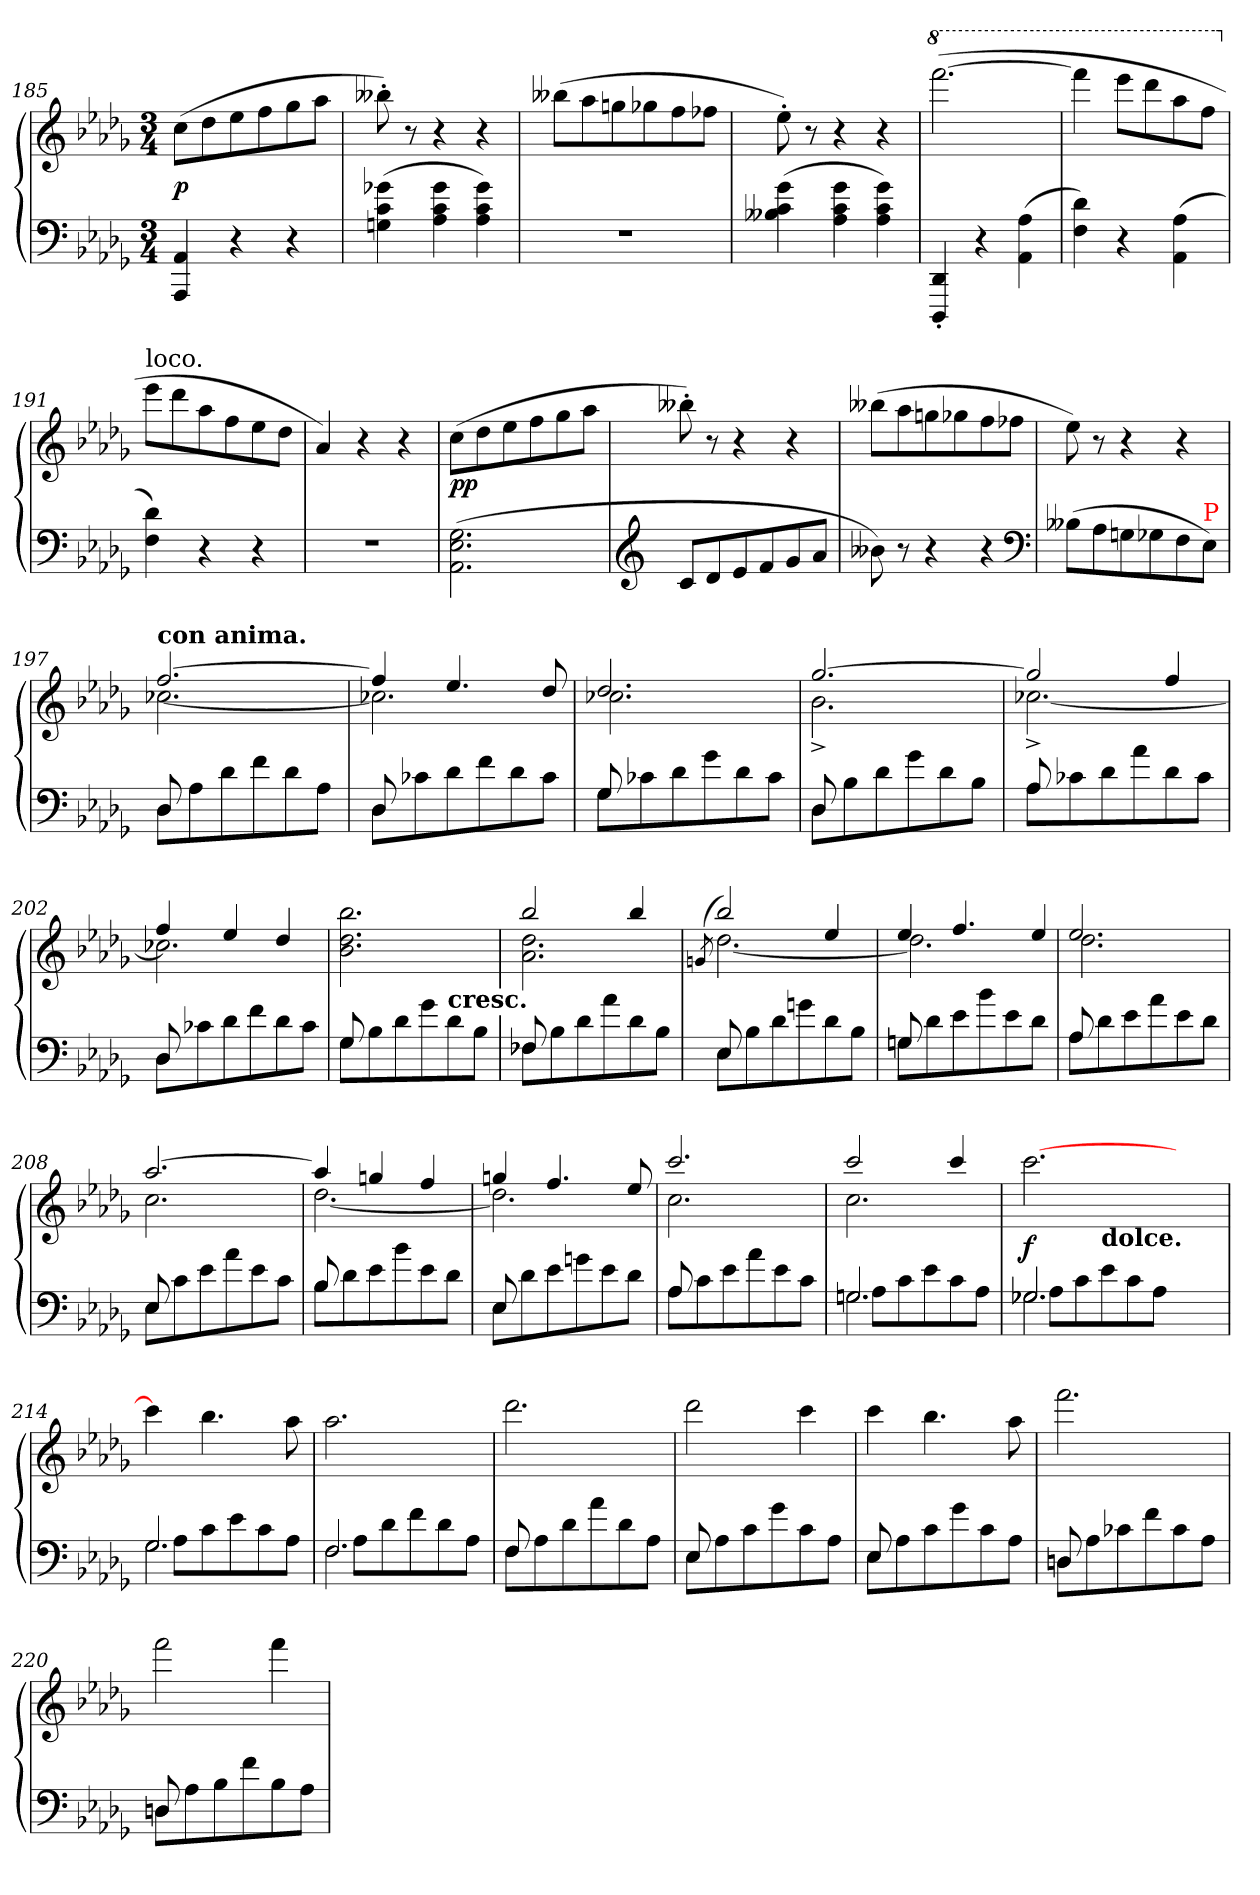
**kern	**kern	**dynam
*part1	*part1	*part1
*staff2	*staff1	*staff1/2
*clefF4	*clefG2	*
*k[b-e-a-d-g-]	*k[b-e-a-d-g-]	*
*b-:	*b-:	*
*M3/4	*M3/4	*
=185	=185	=185
4AA- 4AAA-	(>8ccL	p
.	8dd-	.
4r	8ee-	.
.	8ff	.
4r	8gg-	.
.	8aa-J	.
=186	=186	=186
(4g-X 4c 4Gn	8bb--X'>)	.
.	8r	.
4g- 4c 4A-	4r	.
4g- 4c 4A-)	4r	.
=187	=187	=187
2.rF	(8bb--XL	.
.	8aa-	.
.	8ggn	.
.	8gg-X	.
.	8ff	.
.	8ff-XJ	.
=188	=188	=188
(>4g- 4c 4B--X	8ee-'>)	.
.	8r	.
4g- 4c 4A-	4r	.
4g- 4c 4A-)	4r	.
=189	=189	=189
*	*8va	*
4DD-'< 4DDD-'<	(>[2.ffff	.
4r	.	.
(>4A- 4AA-	.	.
=190	=190	=190
4d- 4F)	4ffff]	.
4r	8eeee-L	.
.	8dddd-	.
(4A- 4AA-	8aaa-	.
.	8fffJ	.
=191	=191	=191
*	*X8va	*
!	!LO:TX:a:t=loco.	!
4d- 4F)	8eee-L	.
.	8ddd-	.
4r	8aa-	.
.	8ff	.
4r	8ee-	.
.	8dd-J	.
=192	=192	=192
2.rF	4a-)	.
.	4r	.
.	4r	.
=193	=193	=193
(>2.G- 2.E- 2.AA-	(>8ccL	pp
.	8dd-	.
.	8ee-	.
.	8ff	.
.	8gg-	.
.	8aa-J	.
=194	=194	=194
*clefG2	*	*
8cL	8bb--X'>)	.
8d-	8r	.
8e-	4r	.
8f	.	.
8g-	4r	.
8a-J	.	.
=195	=195	=195
8b--X)	(8bb--XL	.
8r	8aa-	.
4r	8ggn	.
.	8gg-X	.
4r	8ff	.
.	8ff-XJ	.
*clefF4	*	*
=196	=196	=196
(8B--XL	8ee-)	.
8A-	8r	.
8Gn	4r	.
8G-X	.	.
8F	4r	.
!LO:TX:a:color=red:t=P	!	!
8E-J)	.	.
=197	=197	=197
*^	*^	*
!	!	!LO:TX:a:B:t=con anima.	!	!
8D-	8D-L	[2.ff	[2.cc-X	.
8ryy	8A-	.	.	.
2ryy	8d-	.	.	.
.	8f	.	.	.
.	8d-	.	.	.
.	8A-J	.	.	.
=198	=198	=198	=198	=198
8D-	8D-L	4ff]	2.cc-X]	.
8ryy	8c-X	.	.	.
2ryy	8d-	4.ee-	.	.
.	8f	.	.	.
.	8d-	.	.	.
.	8c-J	8dd-	.	.
=199	=199	=199	=199	=199
8G-	8G-L	2.dd-	2.cc-X	.
8ryy	8c-X	.	.	.
2ryy	8d-	.	.	.
.	8g-	.	.	.
.	8d-	.	.	.
.	8c-J	.	.	.
=200	=200	=200	=200	=200
8D-	8D-L	[2.gg-	2.b-^<	.
8ryy	8B-	.	.	.
2ryy	8d-	.	.	.
.	8g-	.	.	.
.	8d-	.	.	.
.	8B-J	.	.	.
=201	=201	=201	=201	=201
8A-	8A-L	2gg-]	[2.cc-X^<	.
8ryy	8c-X	.	.	.
2ryy	8d-	.	.	.
.	8a-	.	.	.
.	8d-	4ff	.	.
.	8c-J	.	.	.
=202	=202	=202	=202	=202
8D-	8D-L	4ff	2.cc-X]	.
8ryy	8c-X	.	.	.
2ryy	8d-	4ee-	.	.
.	8f	.	.	.
.	8d-	4dd-	.	.
.	8c-J	.	.	.
=203	=203	=203	=203	=203
8G-	8G-L	2.bb- 2.dd- 2.b-	2ryy	.
8ryy	8B-	.	.	.
2ryy	8d-	.	.	.
.	8g-	.	.	.
!	!	!	!LO:TX:c:B:t=cresc.	!
.	8d-	.	4ryy	.
.	8B-J	.	.	.
=204	=204	=204	=204	=204
8F-X	8F-XL	2bb-	2.dd- 2.a-	.
8ryy	8B-	.	.	.
2ryy	8d-	.	.	.
.	8a-	.	.	.
.	8d-	4bb-	.	.
.	8B-J	.	.	.
=205	=205	=205	=205	=205
.	.	(>8qgn/	.	.
8E-	8E-L	2bb-)	[2.dd-	.
8ryy	8B-	.	.	.
2ryy	8d-	.	.	.
.	8gn	.	.	.
.	8d-	4ee-	.	.
.	8B-J	.	.	.
=206	=206	=206	=206	=206
8Gn	8GnL	4ee-	2.dd-]	.
8ryy	8d-	.	.	.
2ryy	8e-	4.ff	.	.
.	8b-	.	.	.
.	8e-	.	.	.
!	!	!LO:N:vis=4	!	!
.	8d-J	8ee-	.	.
=207	=207	=207	=207	=207
8A-	8A-L	2.ee-	2.dd-	.
8ryy	8d-	.	.	.
2ryy	8e-	.	.	.
.	8a-	.	.	.
.	8e-	.	.	.
.	8d-J	.	.	.
=208	=208	=208	=208	=208
8E-	8E-L	[2.aa-	2.cc	.
8ryy	8c	.	.	.
2ryy	8e-	.	.	.
.	8a-	.	.	.
.	8e-	.	.	.
.	8cJ	.	.	.
=209	=209	=209	=209	=209
8B-	8B-L	4aa-]	[2.dd-	.
8ryy	8d-	.	.	.
2ryy	8e-	4ggn	.	.
.	8b-	.	.	.
.	8e-	4ff	.	.
.	8d-J	.	.	.
=210	=210	=210	=210	=210
8E-	8E-L	4ggn	2.dd-]	.
8ryy	8d-	.	.	.
2ryy	8e-	4.ff	.	.
.	8gn	.	.	.
.	8e-	.	.	.
.	8d-J	8ee-	.	.
=211	=211	=211	=211	=211
8A-	8A-L	2.ccc	2.cc	.
8ryy	8c	.	.	.
2ryy	8e-	.	.	.
.	8a-	.	.	.
.	8e-	.	.	.
.	8cJ	.	.	.
=212	=212	=212	=212	=212
!	!LO:N:vis=2.	!	!	!
2.Gn/	8Gn\	2ccc	2.cc	.
.	8A-L	.	.	.
.	8c	.	.	.
.	8e-	.	.	.
.	8c	4ccc	.	.
.	8A-J	.	.	.
=213	=213	=213	=213	=213
!	!LO:N:vis=2.	!	!	!
2.G-X/	8G-X\	[2.ccc	4.ryy	f
.	8A-L	.	.	.
.	8c	.	.	.
!	!	!	!LO:TX:b:B:t=dolce.	!
.	8e-	.	2.ryy	.
.	8c	.	.	.
.	8A-J	.	.	.
4.ryy	4.ryy	4.ryy	.	.
=214	=214	=214	=214	=214
!	!LO:N:vis=2.	!	!	!
*	*	*v	*v	*
2.G-/	8G-\	4ccc]	.
.	8A-L	.	.
.	8c	4.bb-	.
.	8e-	.	.
.	8c	.	.
.	8A-J	8aa-	.
=215	=215	=215	=215
!	!LO:N:vis=2.	!	!
2.F/	8F\	2.aa-	.
.	8A-L	.	.
.	8d-	.	.
.	8f	.	.
.	8d-	.	.
.	8A-J	.	.
=216	=216	=216	=216
8F	8FL	2.ddd-	.
8ryy	8A-	.	.
2ryy	8d-	.	.
.	8a-	.	.
.	8d-	.	.
.	8A-J	.	.
=217	=217	=217	=217
8E-	8E-L	2ddd-	.
8ryy	8A-	.	.
2ryy	8c	.	.
.	8g-	.	.
.	8c	4ccc	.
.	8A-J	.	.
=218	=218	=218	=218
8E-	8E-L	4ccc	.
8ryy	8A-	.	.
2ryy	8c	4.bb-	.
.	8g-	.	.
.	8c	.	.
.	8A-J	8aa-	.
=219	=219	=219	=219
8Dn	8DnL	2.fff	.
8ryy	8A-	.	.
2ryy	8c-X	.	.
.	8f	.	.
.	8c-	.	.
.	8A-J	.	.
=220	=220	=220	=220
8Dn	8DnL	2fff	.
8ryy	8A-	.	.
2ryy	8B-	.	.
.	8f	.	.
.	8B-	4fff	.
.	8A-J	.	.
*v	*v	*	*
=	=	=
*-	*-	*-
